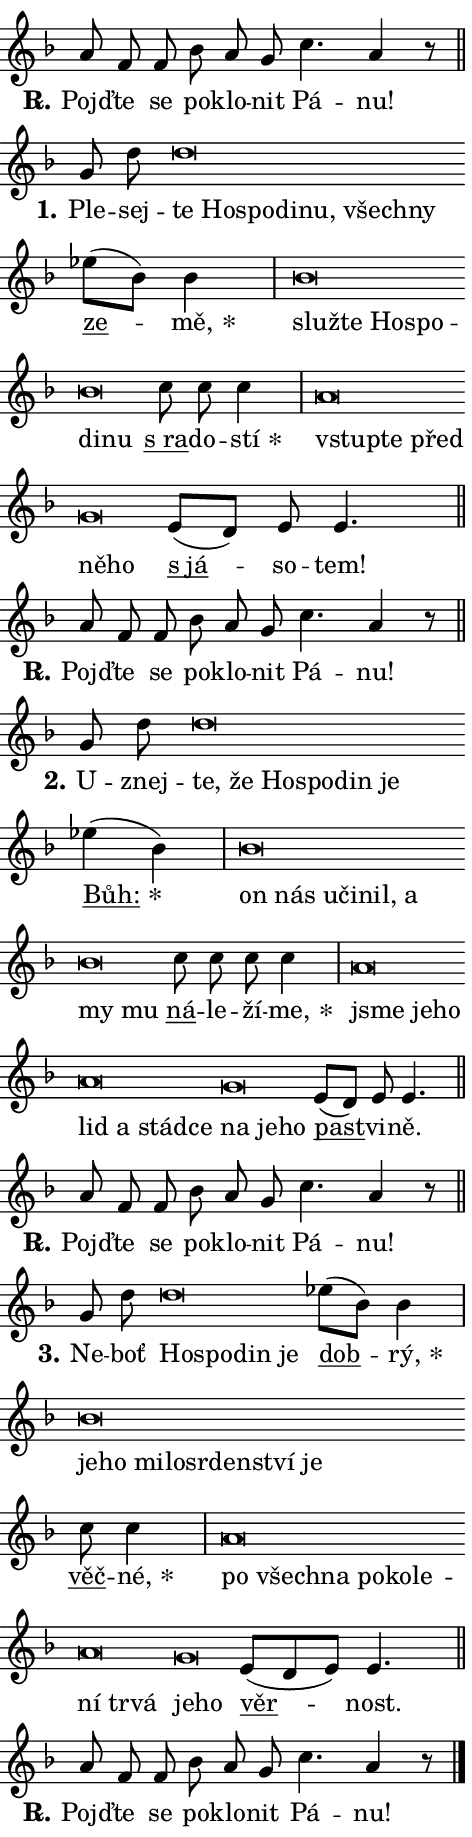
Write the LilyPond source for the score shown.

\version "2.24.0"
\header { tagline = "" }
\paper {
  indent = 0\cm
  top-margin = 0\cm
  right-margin = 0.13\cm % to fit lyric hyphens
  bottom-margin = 0\cm
  left-margin = 0\cm
  paper-width = 8\cm
  page-breaking = #ly:one-page-breaking
  system-system-spacing.basic-distance = #11
  score-system-spacing.basic-distance = #11
  ragged-last = ##f
}


%% Author: Thomas Morley
%% https://lists.gnu.org/archive/html/lilypond-user/2020-05/msg00002.html
#(define (line-position grob)
"Returns position of @var[grob} in current system:
   @code{'start}, if at first time-step
   @code{'end}, if at last time-step
   @code{'middle} otherwise
"
  (let* ((col (ly:item-get-column grob))
         (ln (ly:grob-object col 'left-neighbor))
         (rn (ly:grob-object col 'right-neighbor))
         (col-to-check-left (if (ly:grob? ln) ln col))
         (col-to-check-right (if (ly:grob? rn) rn col))
         (break-dir-left
           (and
             (ly:grob-property col-to-check-left 'non-musical #f)
             (ly:item-break-dir col-to-check-left)))
         (break-dir-right
           (and
             (ly:grob-property col-to-check-right 'non-musical #f)
             (ly:item-break-dir col-to-check-right))))
        (cond ((eqv? 1 break-dir-left) 'start)
              ((eqv? -1 break-dir-right) 'end)
              (else 'middle))))

#(define (tranparent-at-line-position vctor)
  (lambda (grob)
  "Relying on @code{line-position} select the relevant enry from @var{vctor}.
Used to determine transparency,"
    (case (line-position grob)
      ((end) (not (vector-ref vctor 0)))
      ((middle) (not (vector-ref vctor 1)))
      ((start) (not (vector-ref vctor 2))))))

noteHeadBreakVisibility =
#(define-music-function (break-visibility)(vector?)
"Makes @code{NoteHead}s transparent relying on @var{break-visibility}"
#{
  \override NoteHead.transparent =
    #(tranparent-at-line-position break-visibility)
#})

#(define delete-ledgers-for-transparent-note-heads
  (lambda (grob)
    "Reads whether a @code{NoteHead} is transparent.
If so this @code{NoteHead} is removed from @code{'note-heads} from
@var{grob}, which is supposed to be @code{LedgerLineSpanner}.
As a result ledgers are not printed for this @code{NoteHead}"
    (let* ((nhds-array (ly:grob-object grob 'note-heads))
           (nhds-list
             (if (ly:grob-array? nhds-array)
                 (ly:grob-array->list nhds-array)
                 '()))
           ;; Relies on the transparent-property being done before
           ;; Staff.LedgerLineSpanner.after-line-breaking is executed.
           ;; This is fragile ...
           (to-keep
             (remove
               (lambda (nhd)
                 (ly:grob-property nhd 'transparent #f))
               nhds-list)))
      ;; TODO find a better method to iterate over grob-arrays, similiar
      ;; to filter/remove etc for lists
      ;; For now rebuilt from scratch
      (set! (ly:grob-object grob 'note-heads)  '())
      (for-each
        (lambda (nhd)
          (ly:pointer-group-interface::add-grob grob 'note-heads nhd))
        to-keep))))

squashNotes = {
  \override NoteHead.X-extent = #'(-0.2 . 0.2)
  \override NoteHead.Y-extent = #'(-0.75 . 0)
  \override NoteHead.stencil =
    #(lambda (grob)
       (let ((pos (ly:grob-property grob 'staff-position)))
         (begin
           (if (< pos -7) (display "ERROR: Lower brevis then expected\n") (display ""))
           (if (<= pos -6) ly:text-interface::print ly:note-head::print))))
}
unSquashNotes = {
  \revert NoteHead.X-extent
  \revert NoteHead.Y-extent
  \revert NoteHead.stencil
}

hideNotes = \noteHeadBreakVisibility #begin-of-line-visible
unHideNotes = \noteHeadBreakVisibility #all-visible

% work-around for resetting accidentals
% https://lilypond.org/doc/v2.23/Documentation/notation/displaying-rhythms#unmetered-music
cadenzaMeasure = {
  \cadenzaOff
  \partial 1024 s1024
  \cadenzaOn
}

#(define-markup-command (accent layout props text) (markup?)
  "Underline accented syllable"
  (interpret-markup layout props
    #{\markup \override #'(offset . 4.3) \underline { #text }#}))

responsum = \markup \concat {
  "R" \hspace #-1.05 \path #0.1 #'((moveto 0 0.07) (lineto 0.9 0.8)) \hspace #0.05 "."
}

spaceSize = #0.6828661417322834 % exact space size for TeX Gyre Schola

\layout {
  \context {
    \Staff
    \remove "Time_signature_engraver"
    \override LedgerLineSpanner.after-line-breaking = #delete-ledgers-for-transparent-note-heads
  }
  \context {
    \Lyrics {
      \override LyricSpace.minimum-distance = \spaceSize
      \override LyricText.font-name = #"TeX Gyre Schola"
      \override LyricText.font-size = 1
      \override StanzaNumber.font-name = #"TeX Gyre Schola Bold"
      \override StanzaNumber.font-size = 1
    }
  }
  \context {
    \Score 
    \override NoteHead.text =
      #(lambda (grob) 
        (let ((pos (ly:grob-property grob 'staff-position)))
          #{\markup {
            \combine
              \halign #-0.55 \raise #(if (= pos -6) 0 0.5) \override #'(thickness . 2) \draw-line #'(3.2 . 0)
              \musicglyph "noteheads.sM1"
          }#}))
  }
}

% magnetic-lyrics.ily
%
%   written by
%     Jean Abou Samra <jean@abou-samra.fr>
%     Werner Lemberg <wl@gnu.org>
%
%   adapted by
%     Jiri Hon <jiri.hon@gmail.com>
%
% Version 2022-Apr-15

% https://www.mail-archive.com/lilypond-user@gnu.org/msg149350.html

#(define (Left_hyphen_pointer_engraver context)
   "Collect syllable-hyphen-syllable occurrences in lyrics and store
them in properties.  This engraver only looks to the left.  For
example, if the lyrics input is @code{foo -- bar}, it does the
following.

@itemize @bullet
@item
Set the @code{text} property of the @code{LyricHyphen} grob between
@q{foo} and @q{bar} to @code{foo}.

@item
Set the @code{left-hyphen} property of the @code{LyricText} grob with
text @q{foo} to the @code{LyricHyphen} grob between @q{foo} and
@q{bar}.
@end itemize

Use this auxiliary engraver in combination with the
@code{lyric-@/text::@/apply-@/magnetic-@/offset!} hook."
   (let ((hyphen #f)
         (text #f))
     (make-engraver
      (acknowledgers
       ((lyric-syllable-interface engraver grob source-engraver)
        (set! text grob)))
      (end-acknowledgers
       ((lyric-hyphen-interface engraver grob source-engraver)
        ;(when (not (grob::has-interface grob 'lyric-space-interface))
          (set! hyphen grob)));)
      ((stop-translation-timestep engraver)
       (when (and text hyphen)
         (ly:grob-set-object! text 'left-hyphen hyphen))
       (set! text #f)
       (set! hyphen #f)))))

#(define (lyric-text::apply-magnetic-offset! grob)
   "If the space between two syllables is less than the value in
property @code{LyricText@/.details@/.squash-threshold}, move the right
syllable to the left so that it gets concatenated with the left
syllable.

Use this function as a hook for
@code{LyricText@/.after-@/line-@/breaking} if the
@code{Left_@/hyphen_@/pointer_@/engraver} is active."
   (let ((hyphen (ly:grob-object grob 'left-hyphen #f)))
     (when hyphen
       (let ((left-text (ly:spanner-bound hyphen LEFT)))
         (when (grob::has-interface left-text 'lyric-syllable-interface)
           (let* ((common (ly:grob-common-refpoint grob left-text X))
                  (this-x-ext (ly:grob-extent grob common X))
                  (left-x-ext
                   (begin
                     ;; Trigger magnetism for left-text.
                     (ly:grob-property left-text 'after-line-breaking)
                     (ly:grob-extent left-text common X)))
                  ;; `delta` is the gap width between two syllables.
                  (delta (- (interval-start this-x-ext)
                            (interval-end left-x-ext)))
                  (details (ly:grob-property grob 'details))
                  (threshold (assoc-get 'squash-threshold details 0.2)))
             (when (< delta threshold)
               (let* (;; We have to manipulate the input text so that
                      ;; ligatures crossing syllable boundaries are not
                      ;; disabled.  For languages based on the Latin
                      ;; script this is essentially a beautification.
                      ;; However, for non-Western scripts it can be a
                      ;; necessity.
                      (lt (ly:grob-property left-text 'text))
                      (rt (ly:grob-property grob 'text))
                      (is-space (grob::has-interface hyphen 'lyric-space-interface))
                      (space (if is-space " " ""))
                      (extra-delta (if is-space spaceSize 0))
                      ;; Append new syllable.
                      (ltrt-space (if (and (string? lt) (string? rt))
                                (string-append lt space rt)
                                (make-concat-markup (list lt space rt))))
                      ;; Right-align `ltrt` to the right side.
                      (ltrt-space-markup (grob-interpret-markup
                               grob
                               (make-translate-markup
                                (cons (interval-length this-x-ext) 0)
                                (make-right-align-markup ltrt-space)))))
                 (begin
                   ;; Don't print `left-text`.
                   (ly:grob-set-property! left-text 'stencil #f)
                   ;; Set text and stencil (which holds all collected
                   ;; syllables so far) and shift it to the left.
                   (ly:grob-set-property! grob 'text ltrt-space)
                   (ly:grob-set-property! grob 'stencil ltrt-space-markup)
                   (ly:grob-translate-axis! grob (- (- delta extra-delta)) X))))))))))


#(define (lyric-hyphen::displace-bounds-first grob)
   ;; Make very sure this callback isn't triggered too early.
   (let ((left (ly:spanner-bound grob LEFT))
         (right (ly:spanner-bound grob RIGHT)))
     (ly:grob-property left 'after-line-breaking)
     (ly:grob-property right 'after-line-breaking)
     (ly:lyric-hyphen::print grob)))

squashThreshold = #0.4

\layout {
  \context {
    \Lyrics
    \consists #Left_hyphen_pointer_engraver
    \override LyricText.after-line-breaking =
      #lyric-text::apply-magnetic-offset!
    \override LyricHyphen.stencil = #lyric-hyphen::displace-bounds-first
    \override LyricText.details.squash-threshold = \squashThreshold
    \override LyricHyphen.minimum-distance = 0
    \override LyricHyphen.minimum-length = \squashThreshold
  }
}

squashText = \override LyricText.details.squash-threshold = 9999
unSquashText = \override LyricText.details.squash-threshold = \squashThreshold

leftText = \override LyricText.self-alignment-X = #LEFT
unLeftText = \revert LyricText.self-alignment-X

starOffset = #(lambda (grob) 
                (let ((x_offset (ly:self-alignment-interface::aligned-on-x-parent grob)))
                  (if (= x_offset 0) 0 (+ x_offset 1.2))))

star = #(define-music-function (syllable)(string?)
"Append star separator at the end of a syllable"
#{
  \once \override LyricText.X-offset = #starOffset
  \lyricmode { \markup {
    #syllable
    \override #'((font-name . "TeX Gyre Schola Bold")) \hspace #0.2 \lower #0.65 \larger "*"
  } }
#})

starAccent = #(define-music-function (syllable)(string?)
"Append star separator at the end of a syllable and make accent"
#{
  \once \override LyricText.X-offset = #starOffset
  \lyricmode { \markup {
    \accent #syllable
    \override #'((font-name . "TeX Gyre Schola Bold")) \hspace #0.2 \lower #0.65 \larger "*"
  } }
#})

breath = #(define-music-function (syllable)(string?)
"Append breathing indicator at the end of a syllable"
#{
  \lyricmode { \markup { #syllable "+" } }
#})

optionalBreath = #(define-music-function (syllable)(string?)
"Append optional breathing indicator at the end of a syllable"
#{
  \lyricmode { \markup { #syllable "(+)" } }
#})


\score {
    <<
        \new Voice = "melody" { \cadenzaOn \key f \major \relative { a'8 f f bes a g c4. a4 r8 \cadenzaMeasure \bar "||" \break } }
        \new Lyrics \lyricsto "melody" { \lyricmode { \set stanza = \responsum
Pojď -- te se po -- klo -- nit Pá -- nu! } }
    >>
    \layout {}
}

\score {
    <<
        \new Voice = "melody" { \cadenzaOn \key f \major \relative { g'8 d' \bar "" \squashNotes d\breve*1/16 \hideNotes \breve*1/16 \bar "" \breve*1/16 \bar "" \breve*1/16 \bar "" \breve*1/16 \bar "" \breve*1/16 \breve*1/16 \bar "" \unHideNotes \unSquashNotes \bar "" es8[( bes)] bes4 \cadenzaMeasure \bar "|" \squashNotes bes\breve*1/16 \hideNotes \breve*1/16 \bar "" \breve*1/16 \bar "" \breve*1/16 \bar "" \breve*1/16 \breve*1/16 \bar "" \unHideNotes \unSquashNotes \bar "" c8 c c4 \cadenzaMeasure \bar "|" \squashNotes a\breve*1/16 \hideNotes \breve*1/16 \breve*1/16 \bar "" \unHideNotes \unSquashNotes \squashNotes g\breve*1/16 \hideNotes \breve*1/16 \bar "" \unHideNotes \unSquashNotes \bar "" e8[( d)] e e4. \cadenzaMeasure \bar "||" \break } }
        \new Lyrics \lyricsto "melody" { \lyricmode { \set stanza = "1."
Ple -- sej -- \leftText te \squashText Ho -- spo -- di -- nu, všech -- ny \unLeftText \unSquashText \markup \accent ze -- \star mě, \leftText služ -- \squashText te Ho -- spo -- di -- nu \unLeftText \unSquashText \markup \accent "s ra" -- do -- \star stí \leftText vstup -- \squashText te před \unSquashText ně -- \squashText ho \unLeftText \unSquashText \markup \accent "s já" -- so -- tem! } }
    >>
    \layout {}
}

\score {
    <<
        \new Voice = "melody" { \cadenzaOn \key f \major \relative { a'8 f f bes a g c4. a4 r8 \cadenzaMeasure \bar "||" \break } }
        \new Lyrics \lyricsto "melody" { \lyricmode { \set stanza = \responsum
Pojď -- te se po -- klo -- nit Pá -- nu! } }
    >>
    \layout {}
}

\score {
    <<
        \new Voice = "melody" { \cadenzaOn \key f \major \relative { g'8 d' \bar "" \squashNotes d\breve*1/16 \hideNotes \breve*1/16 \bar "" \breve*1/16 \bar "" \breve*1/16 \bar "" \breve*1/16 \breve*1/16 \bar "" \unHideNotes \unSquashNotes \bar "" es4( bes) \cadenzaMeasure \bar "|" \squashNotes bes\breve*1/16 \hideNotes \breve*1/16 \bar "" \breve*1/16 \bar "" \breve*1/16 \bar "" \breve*1/16 \bar "" \breve*1/16 \bar "" \breve*1/16 \breve*1/16 \bar "" \unHideNotes \unSquashNotes \bar "" c8 c c c4 \cadenzaMeasure \bar "|" \squashNotes a\breve*1/16 \hideNotes \breve*1/16 \bar "" \breve*1/16 \bar "" \breve*1/16 \bar "" \breve*1/16 \bar "" \breve*1/16 \breve*1/16 \bar "" \unHideNotes \unSquashNotes \squashNotes g\breve*1/16 \hideNotes \breve*1/16 \breve*1/16 \bar "" \unHideNotes \unSquashNotes \bar "" e8[( d)] e e4. \cadenzaMeasure \bar "||" \break } }
        \new Lyrics \lyricsto "melody" { \lyricmode { \set stanza = "2."
U -- znej -- \leftText te, \squashText že Ho -- spo -- din je \unLeftText \unSquashText \starAccent Bůh: \leftText on \squashText nás u -- či -- nil, a my mu \unLeftText \unSquashText \markup \accent ná -- le -- ží -- \star me, \leftText jsme \squashText je -- ho lid a stád -- ce \unSquashText na \squashText je -- ho \unLeftText \unSquashText \markup \accent past -- vi -- ně. } }
    >>
    \layout {}
}

\score {
    <<
        \new Voice = "melody" { \cadenzaOn \key f \major \relative { a'8 f f bes a g c4. a4 r8 \cadenzaMeasure \bar "||" \break } }
        \new Lyrics \lyricsto "melody" { \lyricmode { \set stanza = \responsum
Pojď -- te se po -- klo -- nit Pá -- nu! } }
    >>
    \layout {}
}

\score {
    <<
        \new Voice = "melody" { \cadenzaOn \key f \major \relative { g'8 d' \bar "" \squashNotes d\breve*1/16 \hideNotes \breve*1/16 \bar "" \breve*1/16 \breve*1/16 \bar "" \unHideNotes \unSquashNotes \bar "" es8[( bes)] bes4 \cadenzaMeasure \bar "|" \squashNotes bes\breve*1/16 \hideNotes \breve*1/16 \bar "" \breve*1/16 \bar "" \breve*1/16 \bar "" \breve*1/16 \bar "" \breve*1/16 \bar "" \breve*1/16 \breve*1/16 \bar "" \unHideNotes \unSquashNotes \bar "" c8 c4 \cadenzaMeasure \bar "|" \squashNotes a\breve*1/16 \hideNotes \breve*1/16 \bar "" \breve*1/16 \bar "" \breve*1/16 \bar "" \breve*1/16 \bar "" \breve*1/16 \bar "" \breve*1/16 \bar "" \breve*1/16 \breve*1/16 \bar "" \unHideNotes \unSquashNotes \squashNotes g\breve*1/16 \hideNotes \breve*1/16 \bar "" \unHideNotes \unSquashNotes \bar "" e8[( d e)] e4. \cadenzaMeasure \bar "||" \break } }
        \new Lyrics \lyricsto "melody" { \lyricmode { \set stanza = "3."
Ne -- boť \leftText Ho -- \squashText spo -- din je \unLeftText \unSquashText \markup \accent dob -- \star rý, \leftText je -- \squashText ho mi -- lo -- sr -- den -- ství je \unLeftText \unSquashText \markup \accent věč -- \star né, \leftText po \squashText všech -- na po -- ko -- le -- ní tr -- vá \unSquashText je -- \squashText ho \unLeftText \unSquashText \markup \accent věr -- nost. } }
    >>
    \layout {}
}

\score {
    <<
        \new Voice = "melody" { \cadenzaOn \key f \major \relative { a'8 f f bes a g c4. a4 r8 \cadenzaMeasure \bar "||" \break } \bar "|." }
        \new Lyrics \lyricsto "melody" { \lyricmode { \set stanza = \responsum
Pojď -- te se po -- klo -- nit Pá -- nu! } }
    >>
    \layout {}
}
